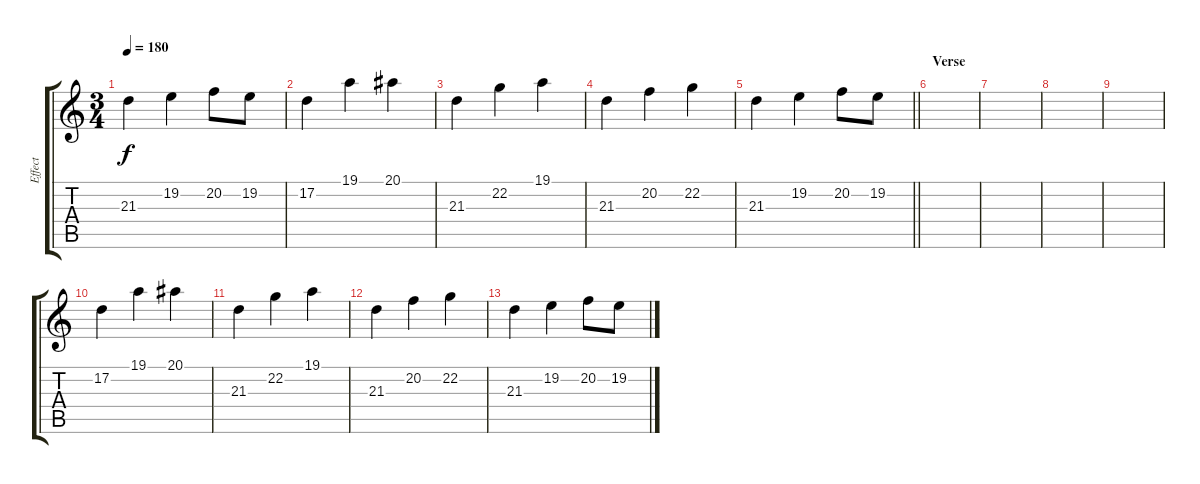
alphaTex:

\track ("Effect" "Effect") {instrument stringensemble1}
\staff {score tabs}
\tuning (D4 A3 F3 C3 G2 C2) {hide}
\ts (3 4)
\tempo 180
\clef g2
\ks c
21.3.4{dy f} 19.2.4 20.2.8 19.2.8 |
17.2.4 19.1.4 20.1.4 |
21.3.4 22.2.4 19.1.4 |
21.3.4 20.2.4 22.2.4 |
\barLineRight lightlight
21.3.4 19.2.4 20.2.8 19.2.8 |
\section ("" "Verse")
|
|
|
|
17.2.4 19.1.4 20.1.4 |
21.3.4 22.2.4 19.1.4 |
21.3.4 20.2.4 22.2.4 |
21.3.4 19.2.4 20.2.8 19.2.8
